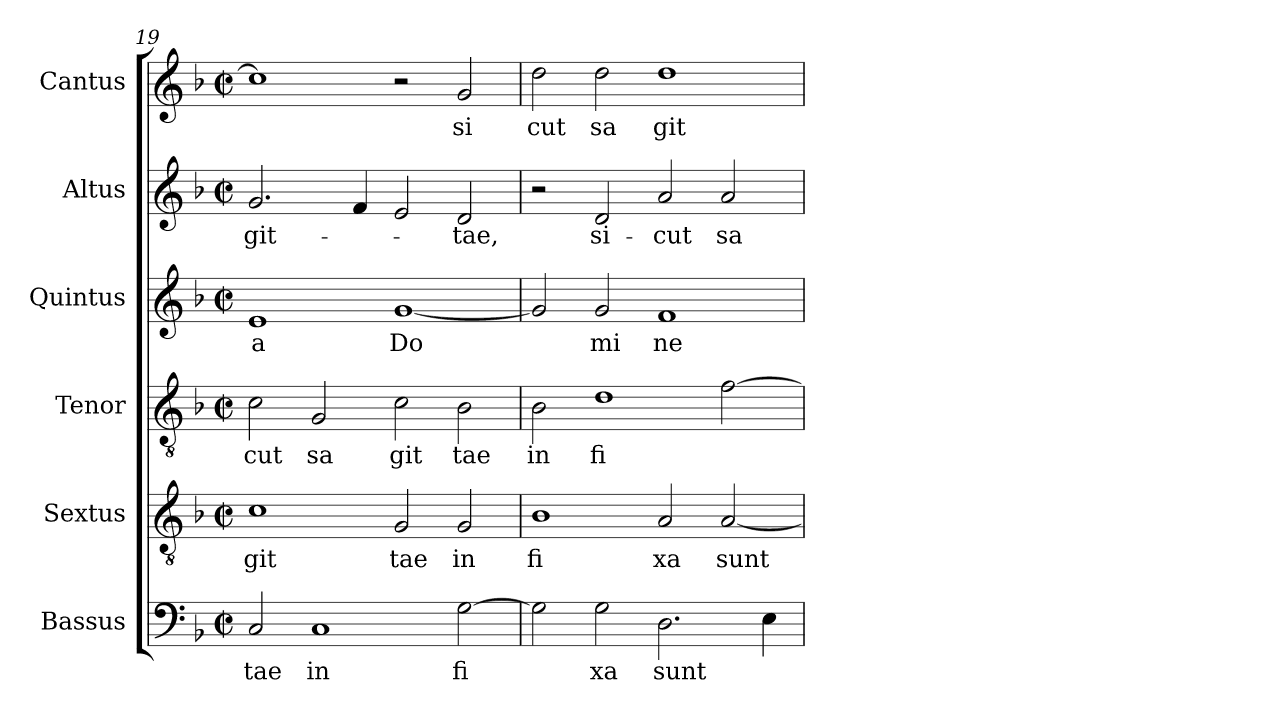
**kern	**text	**kern	**text	**kern	**text	**kern	**text	**kern	**text	**kern	**text
*part6	*part6	*part5	*part5	*part4	*part4	*part3	*part3	*part2	*part2	*part1	*part1
*staff6	*staff6	*staff5	*staff5	*staff4	*staff4	*staff3	*staff3	*staff2	*staff2	*staff1	*staff1
*I"Bassus	*	*I"Sextus	*	*I"Tenor	*	*I"Quintus	*	*I"Altus	*	*I"Cantus	*
*clefF4	*	*clefGv2	*	*clefGv2	*	*clefG2	*	*clefG2	*	*clefG2	*
*k[b-]	*	*k[b-]	*	*k[b-]	*	*k[b-]	*	*k[b-]	*	*k[b-]	*
*F:	*	*F:	*	*F:	*	*F:	*	*F:	*	*F:	*
*M2/2	*	*M2/2	*	*M2/2	*	*M2/2	*	*M2/2	*	*M2/2	*
*met(c|)	*	*met(c|)	*	*met(c|)	*	*met(c|)	*	*met(c|)	*	*met(c|)	*
=19	=19	=19	=19	=19	=19	=19	=19	=19	=19	=19	=19
!	!LO:LY:b:cj	!	!LO:LY:b:cj	!	!LO:LY:b:cj	!	!LO:LY:b:cj	!	!LO:LY:b	!	!
2C/	tae	1c	git	2c\	cut	1e	a	2.g/	-git-	1cc]	.
!	!LO:LY:b:cj	!	!	!	!LO:LY:b:cj	!	!	!	!	!	!
1C	in	.	.	2G/	sa	.	.	.	.	.	.
.	.	.	.	.	.	.	.	4f/	.	.	.
!	!	!	!LO:LY:b:cj	!	!LO:LY:b:cj	!	!LO:LY:b:cj	!	!	!	!
.	.	2G/	tae	2c\	git	[<1g	Do	2e/	.	2r	.
!	!LO:LY:b:cj	!	!LO:LY:b:cj	!	!LO:LY:b:cj	!	!	!	!LO:LY:b:cj	!	!LO:LY:b:cj
[>2G\	fi	2G/	in	2B-\	tae	.	.	2d/	-tae,	2g/	si
=20	=20	=20	=20	=20	=20	=20	=20	=20	=20	=20	=20
!	!	!	!LO:LY:b:cj	!	!LO:LY:b:cj	!	!	!	!	!	!LO:LY:b:cj
2G\]	.	1B-	fi	2B-\	in	2g/]	.	2r	.	2dd\	cut
!	!LO:LY:b:cj	!	!	!	!LO:LY:b:cj	!	!LO:LY:b:cj	!	!LO:LY:b:cj	!	!LO:LY:b:cj
2G\	xa	.	.	1d	fi	2g/	mi	2d/	si-	2dd\	sa
!	!LO:LY:b	!	!LO:LY:b:cj	!	!	!	!LO:LY:b:cj	!	!LO:LY:b:cj	!	!LO:LY:b:cj
2.D\	sunt	2A/	xa	.	.	1f	ne	2a/	-cut	1dd	git
!	!	!	!LO:LY:b	!	!	!	!	!	!LO:LY:b:cj	!	!
.	.	[<2A/	sunt	[>2f\	.	.	.	2a/	sa-	.	.
4E\	.	.	.	.	.	.	.	.	.	.	.
=	=	=	=	=	=	=	=	=	=	=	=
*-	*-	*-	*-	*-	*-	*-	*-	*-	*-	*-	*-
